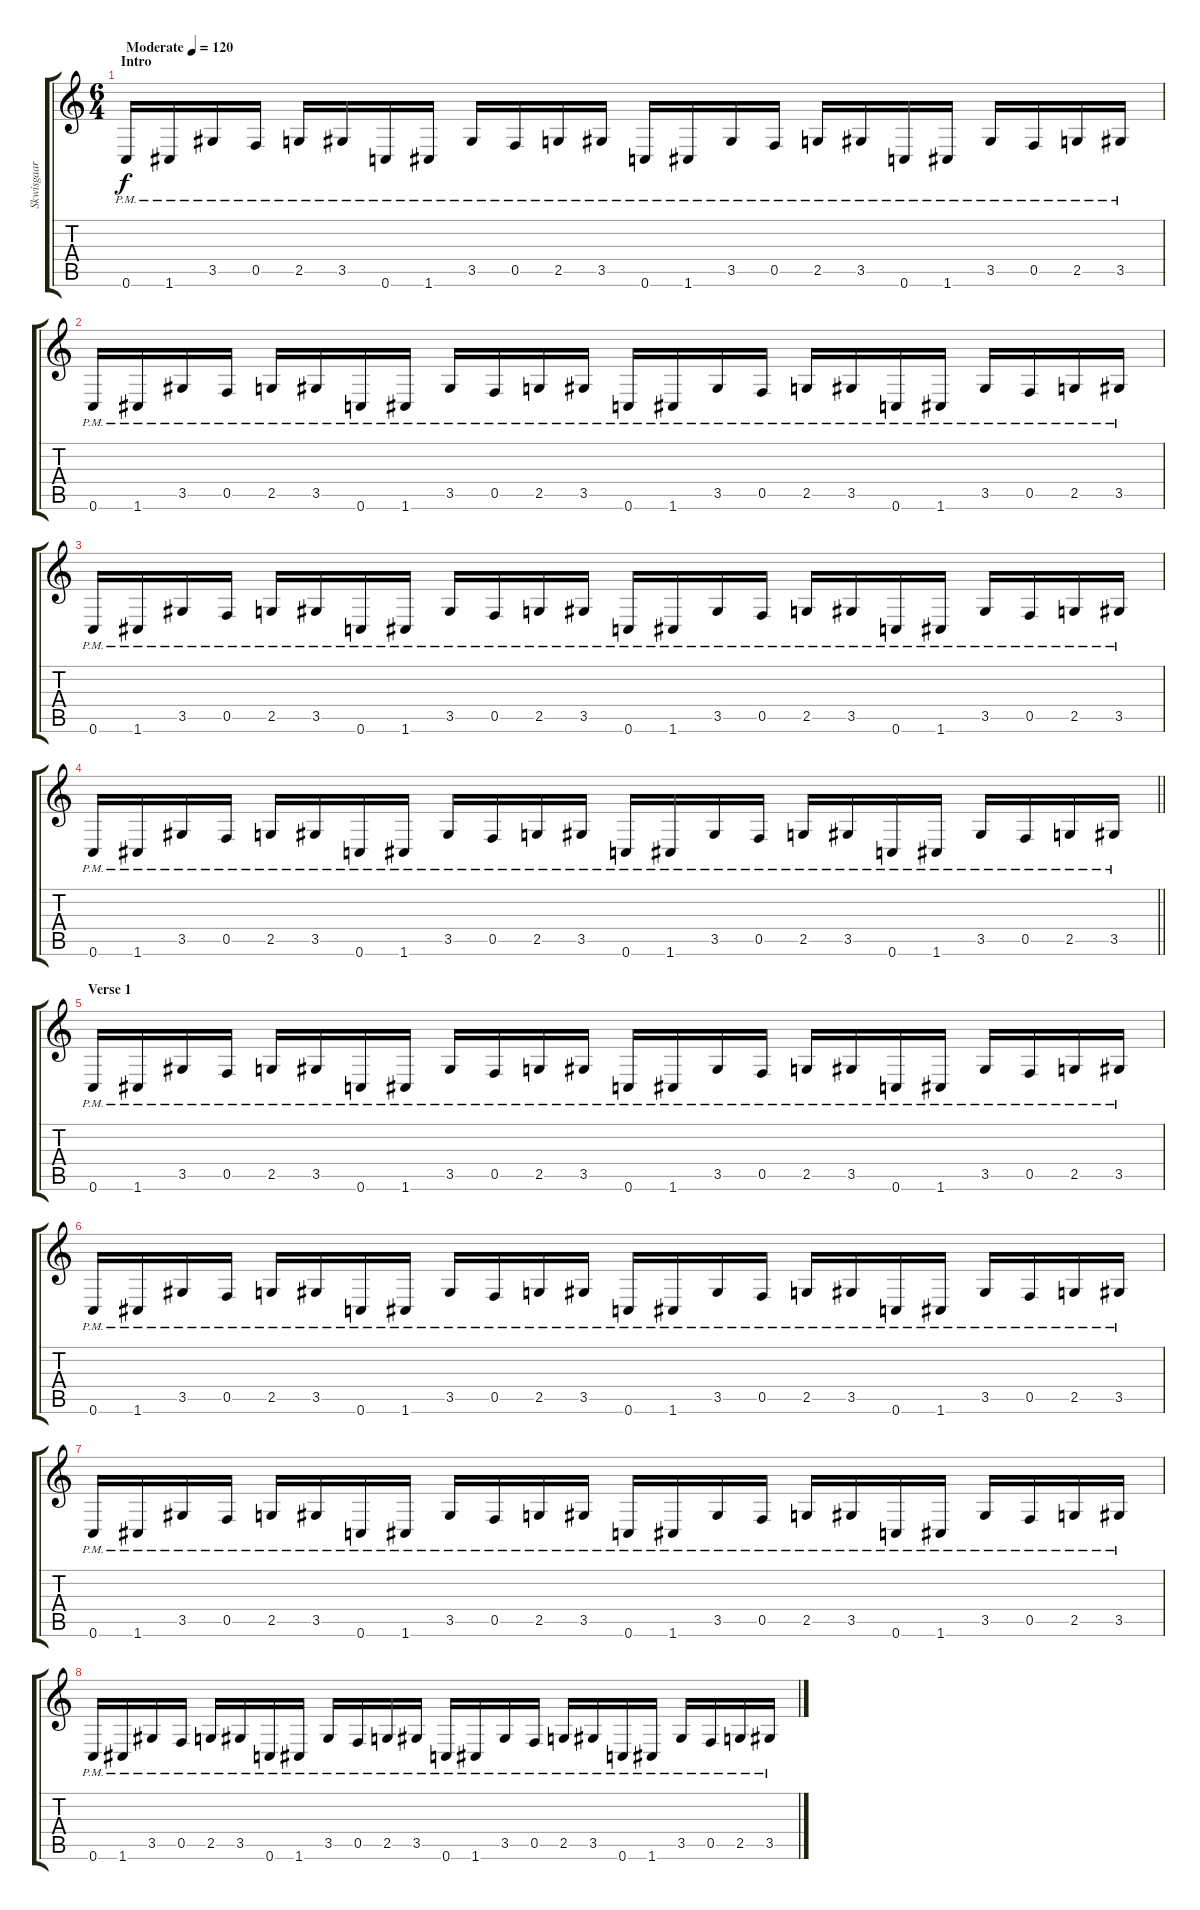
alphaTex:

\track ("Skwisgaar Skwigelf (Lead Guitar 1)" "Skwisgaar ") {instrument distortionguitar}
\staff {score tabs}
\tuning (C4 G3 Eb3 Bb2 F2 C2) {hide}
\ts (6 4)
\section ("" "Intro")
\tempo (120 "Moderate")
\clef g2
\ks c
0.6{pm}.16{dy f instrument distortionguitar} 1.6{pm}.16 3.5{pm}.16 0.5{pm}.16 2.5{pm}.16 3.5{pm}.16 0.6{pm}.16 1.6{pm}.16 3.5{pm}.16 0.5{pm}.16 2.5{pm}.16 3.5{pm}.16 0.6{pm}.16 1.6{pm}.16 3.5{pm}.16 0.5{pm}.16 2.5{pm}.16 3.5{pm}.16 0.6{pm}.16 1.6{pm}.16 3.5{pm}.16 0.5{pm}.16 2.5{pm}.16 3.5{pm}.16 |
0.6{pm}.16 1.6{pm}.16 3.5{pm}.16 0.5{pm}.16 2.5{pm}.16 3.5{pm}.16 0.6{pm}.16 1.6{pm}.16 3.5{pm}.16 0.5{pm}.16 2.5{pm}.16 3.5{pm}.16 0.6{pm}.16 1.6{pm}.16 3.5{pm}.16 0.5{pm}.16 2.5{pm}.16 3.5{pm}.16 0.6{pm}.16 1.6{pm}.16 3.5{pm}.16 0.5{pm}.16 2.5{pm}.16 3.5{pm}.16 |
0.6{pm}.16 1.6{pm}.16 3.5{pm}.16 0.5{pm}.16 2.5{pm}.16 3.5{pm}.16 0.6{pm}.16 1.6{pm}.16 3.5{pm}.16 0.5{pm}.16 2.5{pm}.16 3.5{pm}.16 0.6{pm}.16 1.6{pm}.16 3.5{pm}.16 0.5{pm}.16 2.5{pm}.16 3.5{pm}.16 0.6{pm}.16 1.6{pm}.16 3.5{pm}.16 0.5{pm}.16 2.5{pm}.16 3.5{pm}.16 |
\barLineRight lightlight
0.6{pm}.16 1.6{pm}.16 3.5{pm}.16 0.5{pm}.16 2.5{pm}.16 3.5{pm}.16 0.6{pm}.16 1.6{pm}.16 3.5{pm}.16 0.5{pm}.16 2.5{pm}.16 3.5{pm}.16 0.6{pm}.16 1.6{pm}.16 3.5{pm}.16 0.5{pm}.16 2.5{pm}.16 3.5{pm}.16 0.6{pm}.16 1.6{pm}.16 3.5{pm}.16 0.5{pm}.16 2.5{pm}.16 3.5{pm}.16 |
\section ("" "Verse 1")
0.6{pm}.16 1.6{pm}.16 3.5{pm}.16 0.5{pm}.16 2.5{pm}.16 3.5{pm}.16 0.6{pm}.16 1.6{pm}.16 3.5{pm}.16 0.5{pm}.16 2.5{pm}.16 3.5{pm}.16 0.6{pm}.16 1.6{pm}.16 3.5{pm}.16 0.5{pm}.16 2.5{pm}.16 3.5{pm}.16 0.6{pm}.16 1.6{pm}.16 3.5{pm}.16 0.5{pm}.16 2.5{pm}.16 3.5{pm}.16 |
0.6{pm}.16 1.6{pm}.16 3.5{pm}.16 0.5{pm}.16 2.5{pm}.16 3.5{pm}.16 0.6{pm}.16 1.6{pm}.16 3.5{pm}.16 0.5{pm}.16 2.5{pm}.16 3.5{pm}.16 0.6{pm}.16 1.6{pm}.16 3.5{pm}.16 0.5{pm}.16 2.5{pm}.16 3.5{pm}.16 0.6{pm}.16 1.6{pm}.16 3.5{pm}.16 0.5{pm}.16 2.5{pm}.16 3.5{pm}.16 |
0.6{pm}.16 1.6{pm}.16 3.5{pm}.16 0.5{pm}.16 2.5{pm}.16 3.5{pm}.16 0.6{pm}.16 1.6{pm}.16 3.5{pm}.16 0.5{pm}.16 2.5{pm}.16 3.5{pm}.16 0.6{pm}.16 1.6{pm}.16 3.5{pm}.16 0.5{pm}.16 2.5{pm}.16 3.5{pm}.16 0.6{pm}.16 1.6{pm}.16 3.5{pm}.16 0.5{pm}.16 2.5{pm}.16 3.5{pm}.16 |
0.6{pm}.16 1.6{pm}.16 3.5{pm}.16 0.5{pm}.16 2.5{pm}.16 3.5{pm}.16 0.6{pm}.16 1.6{pm}.16 3.5{pm}.16 0.5{pm}.16 2.5{pm}.16 3.5{pm}.16 0.6{pm}.16 1.6{pm}.16 3.5{pm}.16 0.5{pm}.16 2.5{pm}.16 3.5{pm}.16 0.6{pm}.16 1.6{pm}.16 3.5{pm}.16 0.5{pm}.16 2.5{pm}.16 3.5{pm}.16
